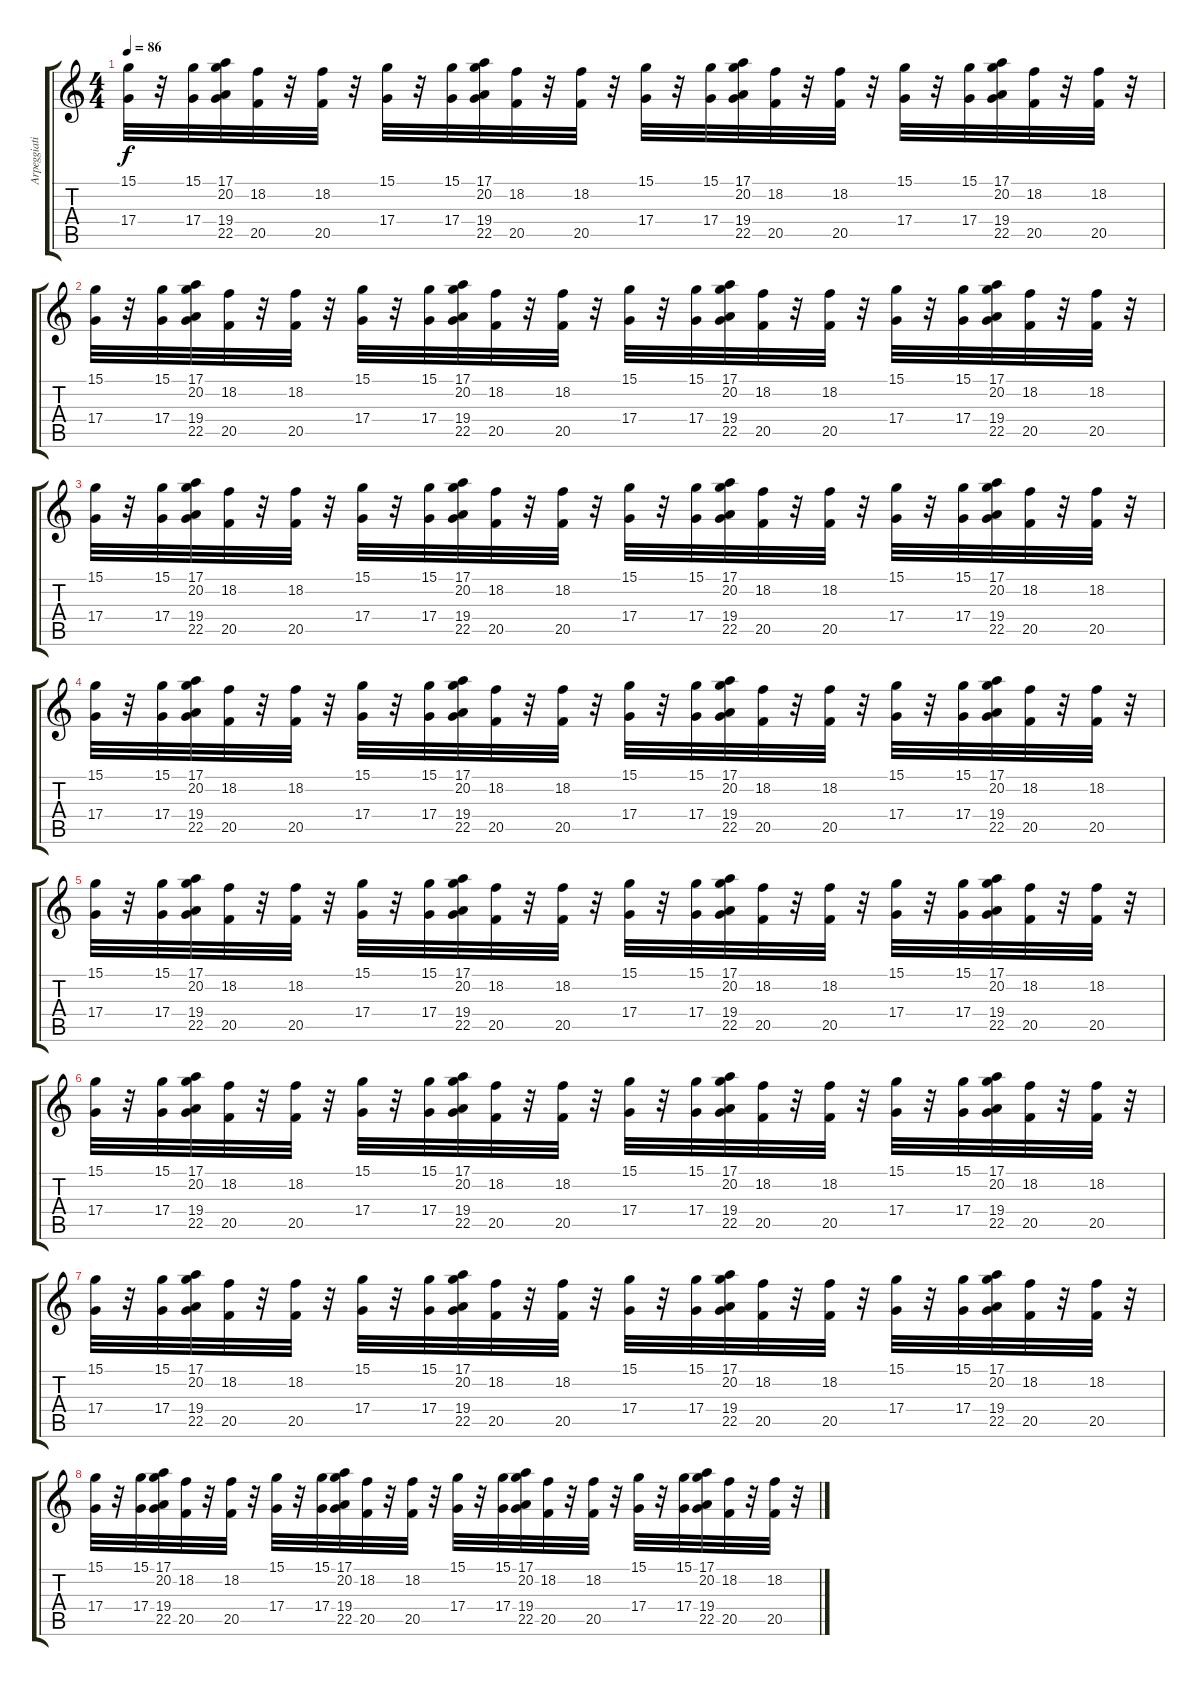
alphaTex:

\track ("Arpeggiation" "Arpeggiati") {instrument accordion}
\staff {score tabs}
\tuning (E4 B3 G3 D3 A2 E2) {hide}
\ts (4 4)
\tempo 86
\clef g2
\ks c
(15.1 17.4).32{dy f} r.32 (15.1 17.4).32 (17.1 20.2 19.4 22.5).32 (18.2 20.5).32 r.32 (18.2 20.5).32 r.32 (15.1 17.4).32 r.32 (15.1 17.4).32 (17.1 20.2 19.4 22.5).32 (18.2 20.5).32 r.32 (18.2 20.5).32 r.32 (15.1 17.4).32 r.32 (15.1 17.4).32 (17.1 20.2 19.4 22.5).32 (18.2 20.5).32 r.32 (18.2 20.5).32 r.32 (15.1 17.4).32 r.32 (15.1 17.4).32 (17.1 20.2 19.4 22.5).32 (18.2 20.5).32 r.32 (18.2 20.5).32 r.32 |
(15.1 17.4).32 r.32 (15.1 17.4).32 (17.1 20.2 19.4 22.5).32 (18.2 20.5).32 r.32 (18.2 20.5).32 r.32 (15.1 17.4).32 r.32 (15.1 17.4).32 (17.1 20.2 19.4 22.5).32 (18.2 20.5).32 r.32 (18.2 20.5).32 r.32 (15.1 17.4).32 r.32 (15.1 17.4).32 (17.1 20.2 19.4 22.5).32 (18.2 20.5).32 r.32 (18.2 20.5).32 r.32 (15.1 17.4).32 r.32 (15.1 17.4).32 (17.1 20.2 19.4 22.5).32 (18.2 20.5).32 r.32 (18.2 20.5).32 r.32 |
(15.1 17.4).32 r.32 (15.1 17.4).32 (17.1 20.2 19.4 22.5).32 (18.2 20.5).32 r.32 (18.2 20.5).32 r.32 (15.1 17.4).32 r.32 (15.1 17.4).32 (17.1 20.2 19.4 22.5).32 (18.2 20.5).32 r.32 (18.2 20.5).32 r.32 (15.1 17.4).32 r.32 (15.1 17.4).32 (17.1 20.2 19.4 22.5).32 (18.2 20.5).32 r.32 (18.2 20.5).32 r.32 (15.1 17.4).32 r.32 (15.1 17.4).32 (17.1 20.2 19.4 22.5).32 (18.2 20.5).32 r.32 (18.2 20.5).32 r.32 |
(15.1 17.4).32 r.32 (15.1 17.4).32 (17.1 20.2 19.4 22.5).32 (18.2 20.5).32 r.32 (18.2 20.5).32 r.32 (15.1 17.4).32 r.32 (15.1 17.4).32 (17.1 20.2 19.4 22.5).32 (18.2 20.5).32 r.32 (18.2 20.5).32 r.32 (15.1 17.4).32 r.32 (15.1 17.4).32 (17.1 20.2 19.4 22.5).32 (18.2 20.5).32 r.32 (18.2 20.5).32 r.32 (15.1 17.4).32 r.32 (15.1 17.4).32 (17.1 20.2 19.4 22.5).32 (18.2 20.5).32 r.32 (18.2 20.5).32 r.32 |
(15.1 17.4).32 r.32 (15.1 17.4).32 (17.1 20.2 19.4 22.5).32 (18.2 20.5).32 r.32 (18.2 20.5).32 r.32 (15.1 17.4).32 r.32 (15.1 17.4).32 (17.1 20.2 19.4 22.5).32 (18.2 20.5).32 r.32 (18.2 20.5).32 r.32 (15.1 17.4).32 r.32 (15.1 17.4).32 (17.1 20.2 19.4 22.5).32 (18.2 20.5).32 r.32 (18.2 20.5).32 r.32 (15.1 17.4).32 r.32 (15.1 17.4).32 (17.1 20.2 19.4 22.5).32 (18.2 20.5).32 r.32 (18.2 20.5).32 r.32 |
(15.1 17.4).32 r.32 (15.1 17.4).32 (17.1 20.2 19.4 22.5).32 (18.2 20.5).32 r.32 (18.2 20.5).32 r.32 (15.1 17.4).32 r.32 (15.1 17.4).32 (17.1 20.2 19.4 22.5).32 (18.2 20.5).32 r.32 (18.2 20.5).32 r.32 (15.1 17.4).32 r.32 (15.1 17.4).32 (17.1 20.2 19.4 22.5).32 (18.2 20.5).32 r.32 (18.2 20.5).32 r.32 (15.1 17.4).32 r.32 (15.1 17.4).32 (17.1 20.2 19.4 22.5).32 (18.2 20.5).32 r.32 (18.2 20.5).32 r.32 |
(15.1 17.4).32 r.32 (15.1 17.4).32 (17.1 20.2 19.4 22.5).32 (18.2 20.5).32 r.32 (18.2 20.5).32 r.32 (15.1 17.4).32 r.32 (15.1 17.4).32 (17.1 20.2 19.4 22.5).32 (18.2 20.5).32 r.32 (18.2 20.5).32 r.32 (15.1 17.4).32 r.32 (15.1 17.4).32 (17.1 20.2 19.4 22.5).32 (18.2 20.5).32 r.32 (18.2 20.5).32 r.32 (15.1 17.4).32 r.32 (15.1 17.4).32 (17.1 20.2 19.4 22.5).32 (18.2 20.5).32 r.32 (18.2 20.5).32 r.32 |
(15.1 17.4).32 r.32 (15.1 17.4).32 (17.1 20.2 19.4 22.5).32 (18.2 20.5).32 r.32 (18.2 20.5).32 r.32 (15.1 17.4).32 r.32 (15.1 17.4).32 (17.1 20.2 19.4 22.5).32 (18.2 20.5).32 r.32 (18.2 20.5).32 r.32 (15.1 17.4).32 r.32 (15.1 17.4).32 (17.1 20.2 19.4 22.5).32 (18.2 20.5).32 r.32 (18.2 20.5).32 r.32 (15.1 17.4).32 r.32 (15.1 17.4).32 (17.1 20.2 19.4 22.5).32 (18.2 20.5).32 r.32 (18.2 20.5).32 r.32
